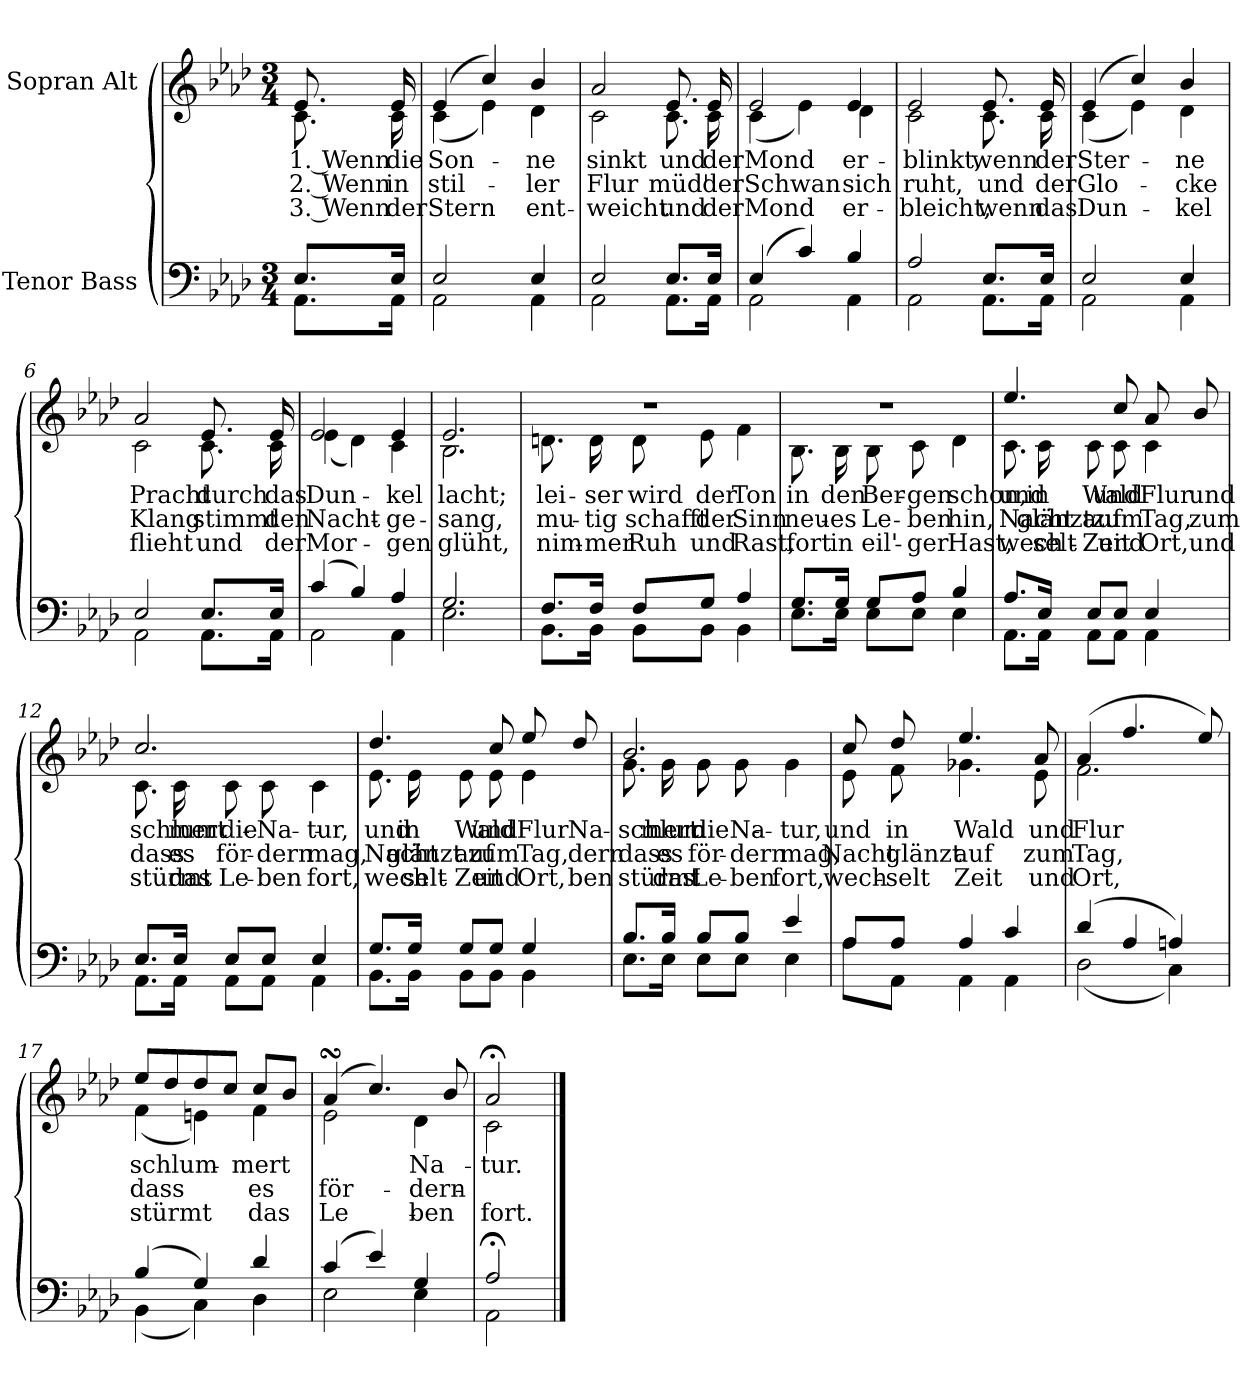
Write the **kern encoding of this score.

**kern	**kern	**text	**text	**text
*part2	*part1	*part1	*part1	*part1
*staff2	*staff1	*staff1	*staff1	*staff1
*I"Tenor Bass	*I"Sopran Alt	*	*	*
*clefF4	*clefG2	*	*	*
*k[b-e-a-d-]	*k[b-e-a-d-]	*	*	*
*M3/4	*M3/4	*	*	*
*MM90	*MM90	*	*	*
=	=	=	=	=
*^	*	*	*	*
!	!	!	!LO:LY:b	!LO:LY:b	!LO:LY:b
*	*	*^	*	*	*
8.E-/L	8.AA-\L	8.e-/	8.c\	1. Wenn	2. Wenn	3. Wenn
!	!	!	!	!LO:LY:b	!LO:LY:b	!LO:LY:b
16E-/Jk	16AA-\Jk	16e-/	16c\	die	in	der
=1	=1	=1	=1	=1	=1	=1
!	!	!	!	!LO:LY:b	!LO:LY:b	!LO:LY:b
2E-/	2AA-\	(4e-/	(4c\	Son-	stil-	Stern
.	.	4cc/)	4e-\)	.	.	.
!	!	!	!	!LO:LY:b	!LO:LY:b	!LO:LY:b
4E-/	4AA-\	4b-/	4d-\	-ne	-ler	ent-
=2	=2	=2	=2	=2	=2	=2
!	!	!	!	!LO:LY:b	!LO:LY:b	!LO:LY:b
2E-/	2AA-\	2a-/	2c\	sinkt	Flur	-weicht
!	!	!	!	!LO:LY:b	!LO:LY:b	!LO:LY:b
8.E-/L	8.AA-\L	8.e-/	8.c\	und	müd'	und
!	!	!	!	!LO:LY:b	!LO:LY:b	!LO:LY:b
16E-/Jk	16AA-\Jk	16e-/	16c\	der	der	der
=3	=3	=3	=3	=3	=3	=3
!	!	!	!	!LO:LY:b	!LO:LY:b	!LO:LY:b
(4E-/	2AA-\	2e-/	(4c\	Mond	Schwan	Mond
4c/)	.	.	4e-\)	.	.	.
!	!	!	!	!LO:LY:b	!LO:LY:b	!LO:LY:b
4B-/	4AA-\	4e-/	4d-\	er-	sich	er-
!!LO:LB:g=z	!!
=4	=4	=4	=4	=4	=4	=4
!	!	!	!	!LO:LY:b	!LO:LY:b	!LO:LY:b
2A-/	2AA-\	2e-/	2c\	-blinkt,	ruht,	-bleicht,
!	!	!	!	!LO:LY:b	!LO:LY:b	!LO:LY:b
8.E-/L	8.AA-\L	8.e-/	8.c\	wenn	und	wenn
!	!	!	!	!LO:LY:b	!LO:LY:b	!LO:LY:b
16E-/Jk	16AA-\Jk	16e-/	16c\	der	der	das
=5	=5	=5	=5	=5	=5	=5
!	!	!	!	!LO:LY:b	!LO:LY:b	!LO:LY:b
2E-/	2AA-\	(4e-/	(4c\	Ster-	Glo-	Dun-
.	.	4cc/)	4e-\)	.	.	.
!	!	!	!	!LO:LY:b	!LO:LY:b	!LO:LY:b
4E-/	4AA-\	4b-/	4d-\	-ne	-cke	-kel
=6	=6	=6	=6	=6	=6	=6
!	!	!	!	!LO:LY:b	!LO:LY:b	!LO:LY:b
2E-/	2AA-\	2a-/	2c\	Pracht	Klang	flieht
!	!	!	!	!LO:LY:b	!LO:LY:b	!LO:LY:b
8.E-/L	8.AA-\L	8.e-/	8.c\	durch	stimmt	und
!	!	!	!	!LO:LY:b	!LO:LY:b	!LO:LY:b
16E-/Jk	16AA-\Jk	16e-/	16c\	das	den	der
=7	=7	=7	=7	=7	=7	=7
!	!	!	!	!LO:LY:b	!LO:LY:b	!LO:LY:b
(4c/	2AA-\	2e-/	(4e-\	Dun-	Nacht-	Mor-
4B-/)	.	.	4d-\)	.	.	.
!	!	!	!	!LO:LY:b	!LO:LY:b	!LO:LY:b
4A-/	4AA-\	4e-/	4c\	-kel	-ge-	-gen
=8	=8	=8	=8	=8	=8	=8
!	!	!	!	!LO:LY:b	!LO:LY:b	!LO:LY:b
2.G/	2.E-\	2.e-/	2.B-\	lacht;	-sang,	glüht,
!!LO:LB:g=z	!!
=9	=9	=9	=9	=9	=9	=9
!	!	!	!	!LO:LY:b	!LO:LY:b	!LO:LY:b
8.F/L	8.BB-\L	2.r	8.dn\	lei-	mu-	nim-
!	!	!	!	!LO:LY:b	!LO:LY:b	!LO:LY:b
16F/Jk	16BB-\Jk	.	16d\	-ser	-tig	-mer
!	!	!	!	!LO:LY:b	!LO:LY:b	!LO:LY:b
8F/L	8BB-\L	.	8d\	wird	schafft	Ruh
!	!	!	!	!LO:LY:b	!LO:LY:b	!LO:LY:b
8G/J	8BB-\J	.	8e-\	der	der	und
!	!	!	!	!LO:LY:b	!LO:LY:b	!LO:LY:b
4A-/	4BB-\	.	4f\	Ton	Sinn	Rast,
=10	=10	=10	=10	=10	=10	=10
!	!	!	!	!LO:LY:b	!LO:LY:b	!LO:LY:b
8.G/L	8.E-\L	2.r	8.B-\	in	neu-	fort
!	!	!	!	!LO:LY:b	!LO:LY:b	!LO:LY:b
16G/Jk	16E-\Jk	.	16B-\	den	-es	in
!	!	!	!	!LO:LY:b	!LO:LY:b	!LO:LY:b
8G/L	8E-\L	.	8B-\	Ber-	Le-	eil'-
!	!	!	!	!LO:LY:b	!LO:LY:b	!LO:LY:b
8A-/J	8E-\J	.	8c\	-gen	-ben	-ger
!	!	!	!	!LO:LY:b	!LO:LY:b	!LO:LY:b
4B-/	4E-\	.	4d-\	schon,	hin,	Hast,
=11	=11	=11	=11	=11	=11	=11
!	!	!	!	!LO:LY:b	!LO:LY:b	!LO:LY:b
!	!	!	!	!LO:LY:b	!LO:LY:b	!LO:LY:b
8.A-/L	8.AA-\L	4.ee-/	8.c\	und	Nacht	wech-
!	!	!	!	!LO:LY:b	!LO:LY:b	!LO:LY:b
16E-/Jk	16AA-\Jk	.	16c\	in	glänzt	-selt
!	!	!	!	!LO:LY:b	!LO:LY:b	!LO:LY:b
8E-/L	8AA-\L	.	8c\	Wald	auf	Zeit
!	!	!	!	!LO:LY:b	!LO:LY:b	!LO:LY:b
!	!	!	!	!LO:LY:b	!LO:LY:b	!LO:LY:b
8E-/J	8AA-\J	8cc/	8c\	und	zum	und
!	!	!	!	!LO:LY:b	!LO:LY:b	!LO:LY:b
!	!	!	!	!LO:LY:b	!LO:LY:b	!LO:LY:b
4E-/	4AA-\	8a-/	4c\	Flur	Tag,	Ort,
!	!	!	!	!LO:LY:b	!LO:LY:b	!LO:LY:b
.	.	8b-/	.	und	zum	und
!!LO:PB:g=z	!!
=12	=12	=12	=12	=12	=12	=12
!	!	!	!	!LO:LY:b	!LO:LY:b	!LO:LY:b
!	!	!	!	!LO:LY:b	!LO:LY:b	!LO:LY:b
8.E-/L	8.AA-\L	2.cc/	8.c\	schlum-	dass	stürmt
!	!	!	!	!LO:LY:b	!LO:LY:b	!LO:LY:b
16E-/Jk	16AA-\Jk	.	16c\	-mert	es	das
!	!	!	!	!LO:LY:b	!LO:LY:b	!LO:LY:b
8E-/L	8AA-\L	.	8c\	die	för-	Le-
!	!	!	!	!LO:LY:b	!LO:LY:b	!LO:LY:b
8E-/J	8AA-\J	.	8c\	Na-	-dern	-ben
!	!	!	!	!LO:LY:b	!LO:LY:b	!LO:LY:b
4E-/	4AA-\	.	4c\	-tur,	mag,	fort,
=13	=13	=13	=13	=13	=13	=13
!	!	!	!	!LO:LY:b	!LO:LY:b	!LO:LY:b
!	!	!	!	!LO:LY:b	!LO:LY:b	!LO:LY:b
8.G/L	8.BB-\L	4.dd-/	8.e-\	und	Nacht	wech-
!	!	!	!	!LO:LY:b	!LO:LY:b	!LO:LY:b
16G/Jk	16BB-\Jk	.	16e-\	in	glänzt	-selt
!	!	!	!	!LO:LY:b	!LO:LY:b	!LO:LY:b
8G/L	8BB-\L	.	8e-\	Wald	auf	Zeit
!	!	!	!	!LO:LY:b	!LO:LY:b	!LO:LY:b
!	!	!	!	!LO:LY:b	!LO:LY:b	!LO:LY:b
8G/J	8BB-\J	8cc/	8e-\	und	zum	und
!	!	!	!	!LO:LY:b	!LO:LY:b	!LO:LY:b
!	!	!	!	!LO:LY:b	!LO:LY:b	!LO:LY:b
4G/	4BB-\	8ee-/	4e-\	Flur	Tag,	Ort,
!	!	!	!	!LO:LY:b	!LO:LY:b	!LO:LY:b
.	.	8dd-/	.	Na-	-dern	-ben
!!LO:LB:g=z	!!
=14	=14	=14	=14	=14	=14	=14
!	!	!	!	!LO:LY:b	!LO:LY:b	!LO:LY:b
!	!	!	!	!LO:LY:b	!LO:LY:b	!LO:LY:b
8.B-/L	8.E-\L	2.b-/	8.g\	schlum-	dass	stürmt
!	!	!	!	!LO:LY:b	!LO:LY:b	!LO:LY:b
16B-/Jk	16E-\Jk	.	16g\	-mert	es	das
!	!	!	!	!LO:LY:b	!LO:LY:b	!LO:LY:b
8B-/L	8E-\L	.	8g\	die	för-	Le-
!	!	!	!	!LO:LY:b	!LO:LY:b	!LO:LY:b
8B-/J	8E-\J	.	8g\	Na-	-dern	-ben
!	!	!	!	!LO:LY:b	!LO:LY:b	!LO:LY:b
4e-/	4E-\	.	4g\	-tur,	mag,	fort,
=15	=15	=15	=15	=15	=15	=15
!	!	!	!	!LO:LY:b	!LO:LY:b	!LO:LY:b
8A-/L	8A-\L	8cc/	8e-\	und	Nacht	wech-
!	!	!	!	!LO:LY:b	!LO:LY:b	!LO:LY:b
8A-/J	8AA-\J	8dd-/	8f\	in	glänzt	-selt
!	!	!	!	!LO:LY:b	!LO:LY:b	!LO:LY:b
4A-/	4AA-\	4.ee-/	4.g-X\	Wald	auf	Zeit
4c/	4AA-\	.	.	.	.	.
!	!	!	!	!LO:LY:b	!LO:LY:b	!LO:LY:b
.	.	8a-/	8e-\	und	zum	und
!!LO:LB:g=z	!!
=16	=16	=16	=16	=16	=16	=16
!	!	!	!	!LO:LY:b	!LO:LY:b	!LO:LY:b
(4d-/	(2D-\	(4a-/	2.f\	Flur	Tag,	Ort,
4A-/	.	4.ff/	.	.	.	.
4An/)	4C\)	.	.	.	.	.
.	.	8ee-/)	.	.	.	.
=17	=17	=17	=17	=17	=17	=17
!	!	!	!	!LO:LY:b	!LO:LY:b	!LO:LY:b
(4B-/	(4BB-\	8ee-/L	(4f\	schlum-	dass	stürmt
.	.	8dd-/	.	.	.	.
4G/)	4C\)	8dd-/	4en\)	.	.	.
.	.	8cc/J	.	.	.	.
!	!	!	!	!LO:LY:b	!LO:LY:b	!LO:LY:b
4d-/	4D-\	8cc/L	4f\	-mert	es	das
.	.	8b-/J	.	.	.	.
=18	=18	=18	=18	=18	=18	=18
!	!	!	!	!LO:LY:b	!	!LO:LY:b
!	!	!	!	!	!LO:LY:b	!
(4c/	2E-\	(4a-sSSs/	2e-\	.	för-	Le-
4e-/)	.	4.cc/)	.	.	.	.
!	!	!	!	!LO:LY:b	!LO:LY:b	!LO:LY:b
4G/	4E-\	.	4d-\	Na-	-dern	-ben
.	.	8b-/	.	.	.	.
=19	=19	=19	=19	=19	=19	=19
!	!	!	!	!	!LO:LY:b	!
!	!	!	!	!LO:LY:b	!	!LO:LY:b
2A-;</	2AA-\	2a-;</	2c\	-tur.	.	fort.
*v	*v	*	*	*	*	*
*	*v	*v	*	*	*
==	==	==	==	==
*-	*-	*-	*-	*-
